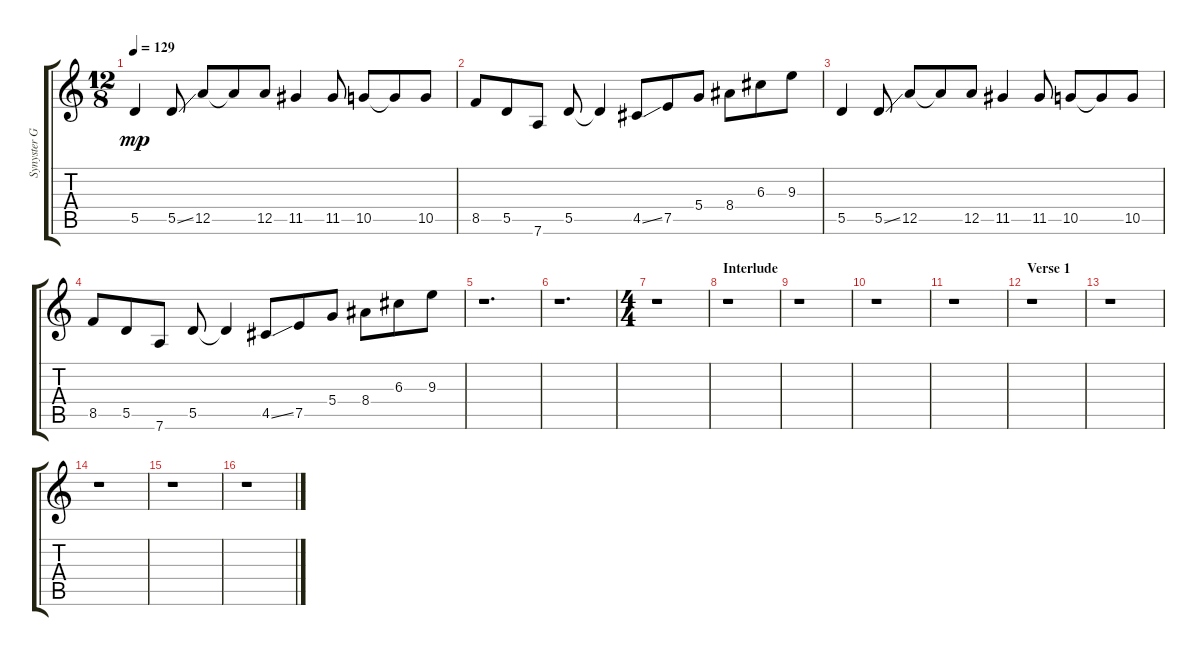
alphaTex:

\track ("Synyster Gates (Lead Guitar 2)" "Synyster G") {instrument distortionguitar}
\staff {score tabs}
\tuning (E4 B3 G3 D3 A2 D2) {hide}
\ts (12 8)
\tempo 129
\clef g2
\ks c
5.5.4{dy mp} 5.5{ss}.8 12.5.8 12.5{t}.8 12.5.8 11.5.4 11.5.8 10.5.8 10.5{t}.8 10.5.8 |
8.5.8 5.5.8 7.6.8 5.5.8 5.5{t}.4 4.5{ss}.8 7.5.8 5.4.8 8.4.8 6.3.8 9.3.8 |
5.5.4 5.5{ss}.8 12.5.8 12.5{t}.8 12.5.8 11.5.4 11.5.8 10.5.8 10.5{t}.8 10.5.8 |
8.5.8 5.5.8 7.6.8 5.5.8 5.5{t}.4 4.5{ss}.8 7.5.8 5.4.8 8.4.8 6.3.8 9.3.8 |
r.1{d} |
r.1{d} |
\ts (4 4)
r.1 |
\section ("" "Interlude")
r.1 |
r.1 |
r.1 |
r.1 |
\section ("" "Verse 1")
r.1 |
r.1 |
r.1 |
r.1 |
r.1
